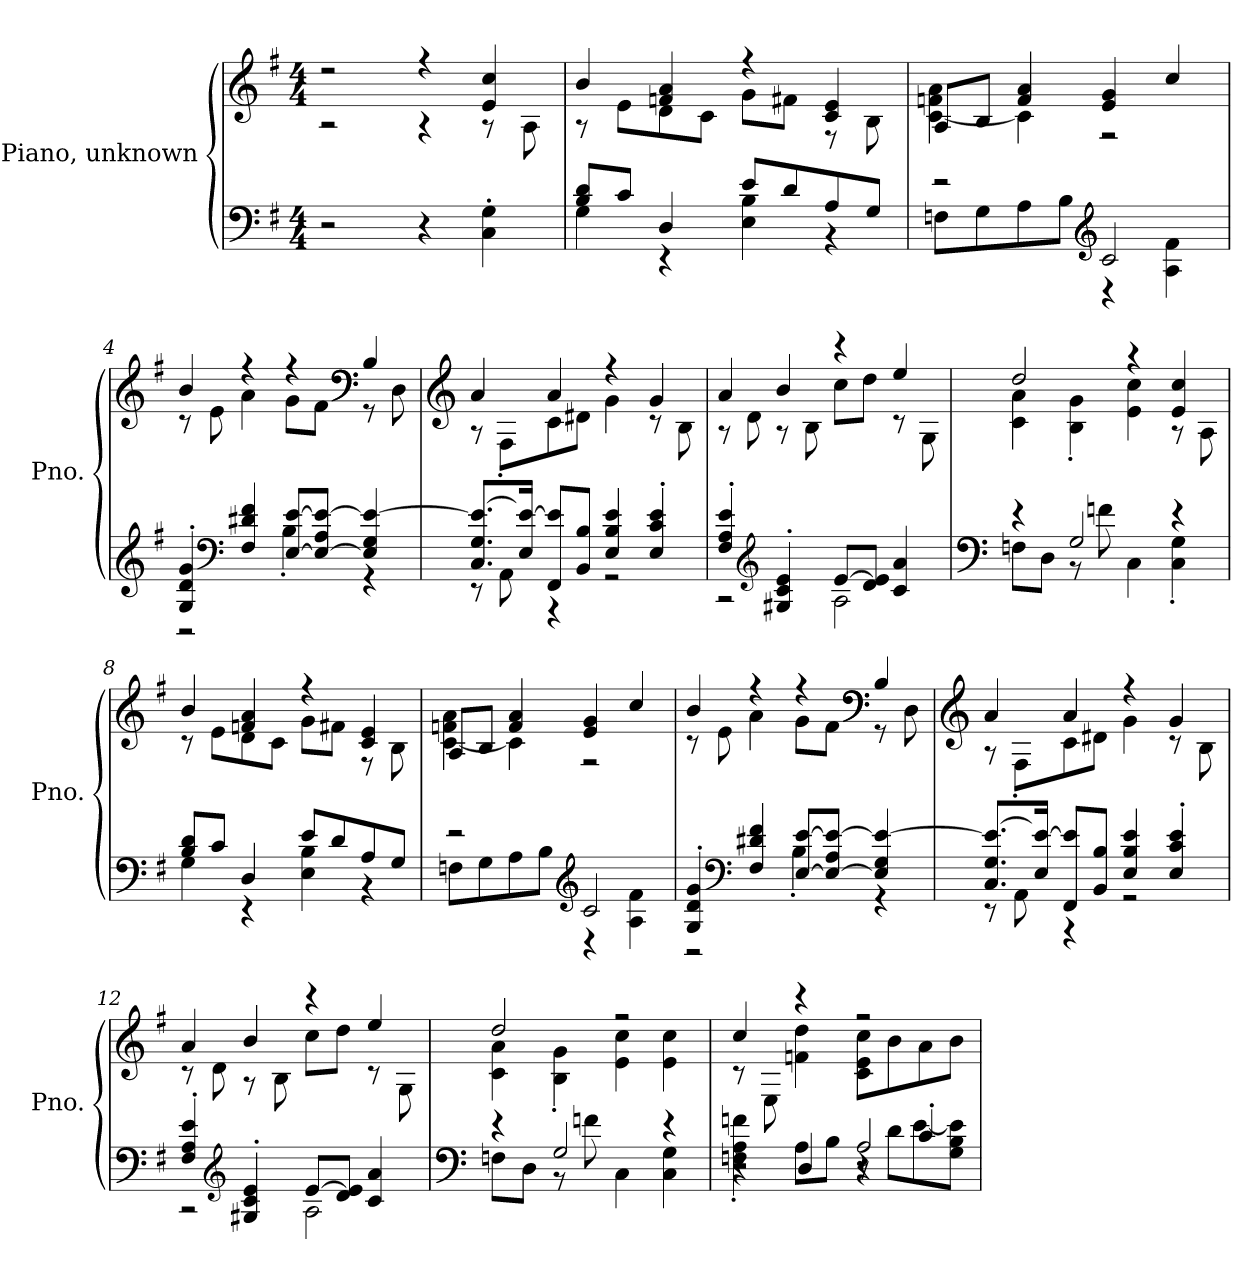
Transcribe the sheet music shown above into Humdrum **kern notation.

**kern	**kern
*part1	*part1
*staff2	*staff1
*I"Piano, unknown	*
*I'Pno.	*
*clefF4	*clefG2
*k[f#]	*k[f#]
*M4/4	*M4/4
*MM120	*MM120
=1	=1
*	*^
2r	2r	2r
4r	4r	4r
4C\' 4G\'	4e/ 4cc/	8r
.	.	8A\
=2	=2	=2
*^	*	*
8B/ 8d/L	4G\	4b/	8r
8c/J	.	.	8e\L
4D/	4r	4fn/ 4a/	8d\
.	.	.	8c\J
8e/L	4E\ 4B\	4r	8g\L
8d/	.	.	8f#X\J
8A/	4r	4c/ 4e/	8r
8G/J	.	.	8B\
=3	=3	=3	=3
2r	8Fn\L	8A/L	[4c\ 4fn\ 4a\
.	8G\	8B/J	.
.	8A\	4f/ 4a/	4c\]
.	8B\J	.	.
*clefG2	*	*	*
2c/	4r	4e/ 4g/	2r
.	4A\ 4f#\	4cc/	.
=4	=4	=4	=4
4G/' 4d/' 4g/'	2r	4b/	8r
.	.	.	8e\
*clefF4	*	*	*
4F#/ 4d#X/ 4f#/	.	4r	4a\
[8E/ [8e/L	4B'\	4r	8g\L
8E/_ 8A/ 8e/_J	.	.	8f#\J
*	*	*clefF4	*
4E/] 4G/ 4e/_	4r	4B/	8r
.	.	.	8D\
!!LO:LB:g=z	!!
=5	=5	=5	=5
*	*	*clefG2	*
8.C/ 8.G/ 8.e/_L	8r	4a/	8r
.	8AA\	.	8F#'\L
16E/ 16e/_Jk	.	.	.
8FF#/ 8e/]L	4r	4a/	8c\
8BB/ 8B/J	.	.	8d#X\J
4E/ 4B/ 4e/	2r	4r	4g\
4E/' 4c/' 4e/'	.	4g/	8r
.	.	.	8B\
=6	=6	=6	=6
4F#/' 4A/' 4e/'	2r	4a/	8r
.	.	.	8d\
*clefG2	*	*	*
4G#X/' 4c/' 4e/'	.	4b/	8r
.	.	.	8B\
[8e/L	2A\	4r	8cc\L
8d/ 8e/]J	.	.	8dd\J
4c/ 4a/	.	4ee/	8r
.	.	.	8G\
=7	=7	=7	=7
*clefF4	*	*	*
4r	8Fn\L	2dd/	4c\ 4a\
.	8D\J	.	.
2G/	8r	.	4B\' 4g\'
.	8fn\	.	.
.	4C\	4r	4e\ 4cc\
4r	4C\' 4G\'	4e/ 4cc/	8r
.	.	.	8A\
=8	=8	=8	=8
8B/ 8d/L	4G\	4b/	8r
8c/J	.	.	8e\L
4D/	4r	4fn/ 4a/	8d\
.	.	.	8c\J
8e/L	4E\ 4B\	4r	8g\L
8d/	.	.	8f#X\J
8A/	4r	4c/ 4e/	8r
8G/J	.	.	8B\
!!LO:LB:g=z	!!
=9	=9	=9	=9
2r	8Fn\L	8A/L	[4c\ 4fn\ 4a\
.	8G\	8B/J	.
.	8A\	4f/ 4a/	4c\]
.	8B\J	.	.
*clefG2	*	*	*
2c/	4r	4e/ 4g/	2r
.	4A\ 4f#\	4cc/	.
=10	=10	=10	=10
4G/' 4d/' 4g/'	2r	4b/	8r
.	.	.	8e\
*clefF4	*	*	*
4F#/ 4d#X/ 4f#/	.	4r	4a\
[8E/ [8e/L	4B'\	4r	8g\L
8E/_ 8A/ 8e/_J	.	.	8f#\J
*	*	*clefF4	*
4E/] 4G/ 4e/_	4r	4B/	8r
.	.	.	8D\
=11	=11	=11	=11
*	*	*clefG2	*
8.C/ 8.G/ 8.e/_L	8r	4a/	8r
.	8AA\	.	8F#'\L
16E/ 16e/_Jk	.	.	.
8FF#/ 8e/]L	4r	4a/	8c\
8BB/ 8B/J	.	.	8d#X\J
4E/ 4B/ 4e/	2r	4r	4g\
4E/' 4c/' 4e/'	.	4g/	8r
.	.	.	8B\
!!LO:LB:g=z	!!
=12	=12	=12	=12
4F#/' 4A/' 4e/'	2r	4a/	8r
.	.	.	8d\
*clefG2	*	*	*
4G#X/' 4c/' 4e/'	.	4b/	8r
.	.	.	8B\
[8e/L	2A\	4r	8cc\L
8d/ 8e/]J	.	.	8dd\J
4c/ 4a/	.	4ee/	8r
.	.	.	8G\
=13	=13	=13	=13
*clefF4	*	*	*
4r	8Fn\L	2dd/	4c\ 4a\
.	8D\J	.	.
2G/	8r	.	4B\' 4g\'
.	8fn\	.	.
.	4C\	2r	4e\ 4cc\
4r	4C\ 4G\	.	4e\ 4cc\
=14	=14	=14	=14
*	*^	*	*
2r	4Fn\' 4A\' 4fn\'	4r	4cc/	8r
.	.	.	.	8E\
.	8A\L	4D/	4r	4fn\ 4dd\
.	8B\J	.	.	.
4r	8r	2A/	2r	8c\ 8e\ 8cc\L
.	8d\L	.	.	8b\
4c'/	[8e\	.	.	8a\
.	8G\ 8B\ 8e\]J	.	.	8b\J
*v	*v	*v	*	*
*	*v	*v
=	=
*-	*-
